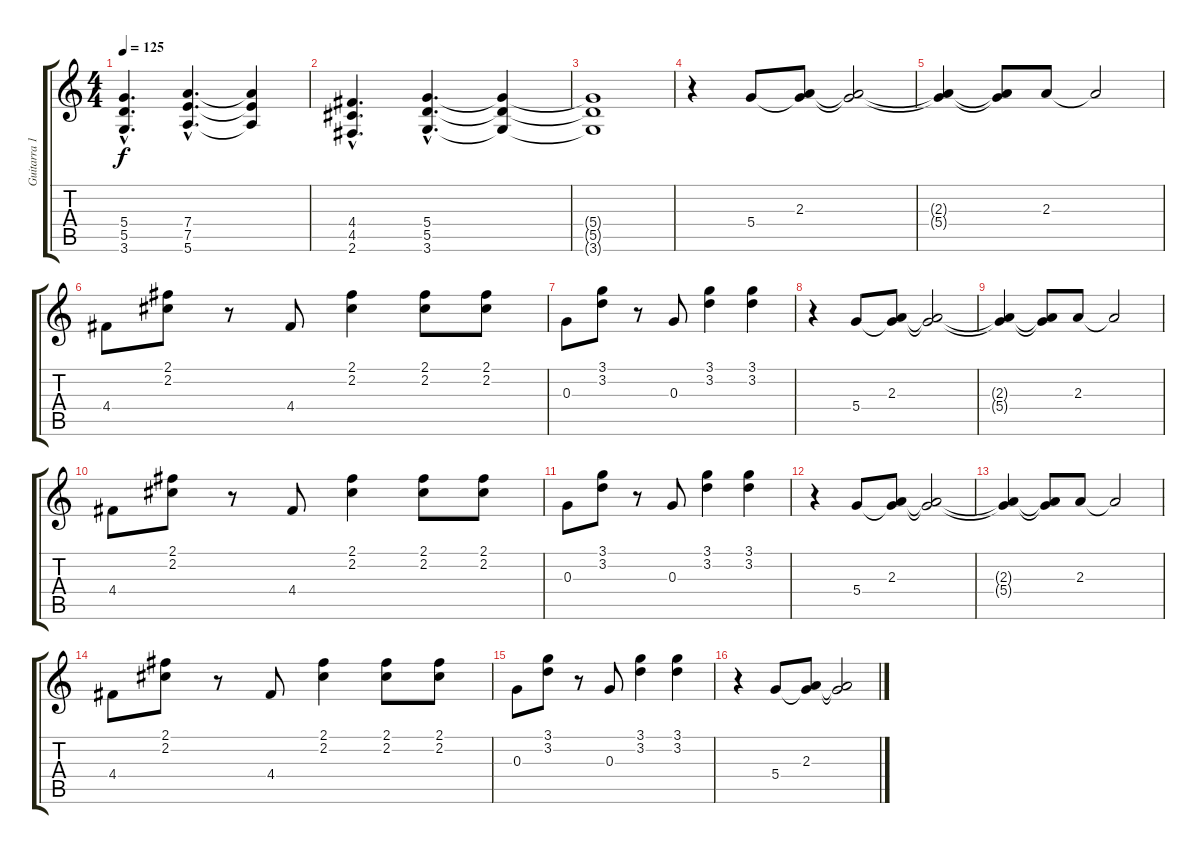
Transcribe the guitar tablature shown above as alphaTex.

\track ("Guitarra 1" "Guitarra 1") {instrument overdrivenguitar}
\staff {score tabs}
\tuning (E4 B3 G3 D3 A2 E2) {hide}
\ts (4 4)
\tempo 125
\clef g2
\ks c
(5.4{hac} 5.5{hac} 3.6{hac}).4{d dy f} (7.4{hac} 7.5{hac} 5.6{hac}).4{d} (7.4{t} 7.5{t} 5.6{t}).4 |
(4.4{hac} 4.5{hac} 2.6{hac}).4{d} (5.4{hac} 5.5{hac} 3.6{hac}).4{d} (5.4{t} 5.5{t} 3.6{t}).4 |
(5.4{t} 5.5{t} 3.6{t}).1 |
r.4 5.4.8 (2.3 5.4{t}).8 (2.3{t} 5.4{t}).2 |
(2.3{t} 5.4{t}).4 (2.3{t} 5.4{t}).8 2.3.8 2.3{t}.2 |
4.4.8 (2.1 2.2).8 r.8 4.4.8 (2.1 2.2).4 (2.1 2.2).8 (2.1 2.2).8 |
0.3.8 (3.1 3.2).8 r.8 0.3.8 (3.1 3.2).4 (3.1 3.2).4 |
r.4 5.4.8 (2.3 5.4{t}).8 (2.3{t} 5.4{t}).2 |
(2.3{t} 5.4{t}).4 (2.3{t} 5.4{t}).8 2.3.8 2.3{t}.2 |
4.4.8 (2.1 2.2).8 r.8 4.4.8 (2.1 2.2).4 (2.1 2.2).8 (2.1 2.2).8 |
0.3.8 (3.1 3.2).8 r.8 0.3.8 (3.1 3.2).4 (3.1 3.2).4 |
r.4 5.4.8 (2.3 5.4{t}).8 (2.3{t} 5.4{t}).2 |
(2.3{t} 5.4{t}).4 (2.3{t} 5.4{t}).8 2.3.8 2.3{t}.2 |
4.4.8 (2.1 2.2).8 r.8 4.4.8 (2.1 2.2).4 (2.1 2.2).8 (2.1 2.2).8 |
0.3.8 (3.1 3.2).8 r.8 0.3.8 (3.1 3.2).4 (3.1 3.2).4 |
r.4 5.4.8 (2.3 5.4{t}).8 (2.3{t} 5.4{t}).2
